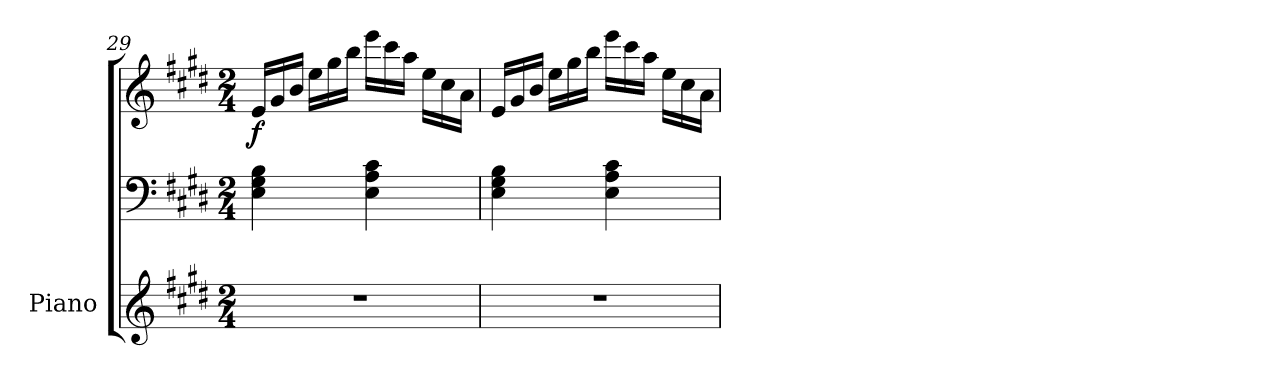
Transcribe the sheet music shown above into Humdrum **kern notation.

**kern	**kern	**kern	**dynam
*part1	*part1	*part1	*part1
*staff3	*staff2	*staff1	*staff1/2/3
*I"Piano	*	*	*
*I'Pno	*	*	*
*clefG2	*clefF4	*clefG2	*
*k[f#c#g#d#]	*k[f#c#g#d#]	*k[f#c#g#d#]	*
*M2/4	*M2/4	*M2/4	*
*	*	*Xtuplet	*
=29	=29	=29	=29
!	!	!	!LO:DY:b
2r	4E\ 4G#\ 4B\	24e/LL	f
.	.	24g#/	.
.	.	24b/JJ	.
.	.	24ee\LL	.
.	.	24gg#\	.
.	.	24bb\JJ	.
.	4E\ 4A\ 4c#\	24eee\LL	.
.	.	24ccc#\	.
.	.	24aa\JJ	.
.	.	24ee\LL	.
.	.	24cc#\	.
.	.	24a\JJ	.
!!LO:LB:g=z
=30	=30	=30	=30
2r	4E\ 4G#\ 4B\	24e/LL	.
.	.	24g#/	.
.	.	24b/JJ	.
.	.	24ee\LL	.
.	.	24gg#\	.
.	.	24bb\JJ	.
.	4E\ 4A\ 4c#\	24eee\LL	.
.	.	24ccc#\	.
.	.	24aa\JJ	.
.	.	24ee\LL	.
.	.	24cc#\	.
.	.	24a\JJ	.
=	=	=	=
*-	*-	*-	*-
